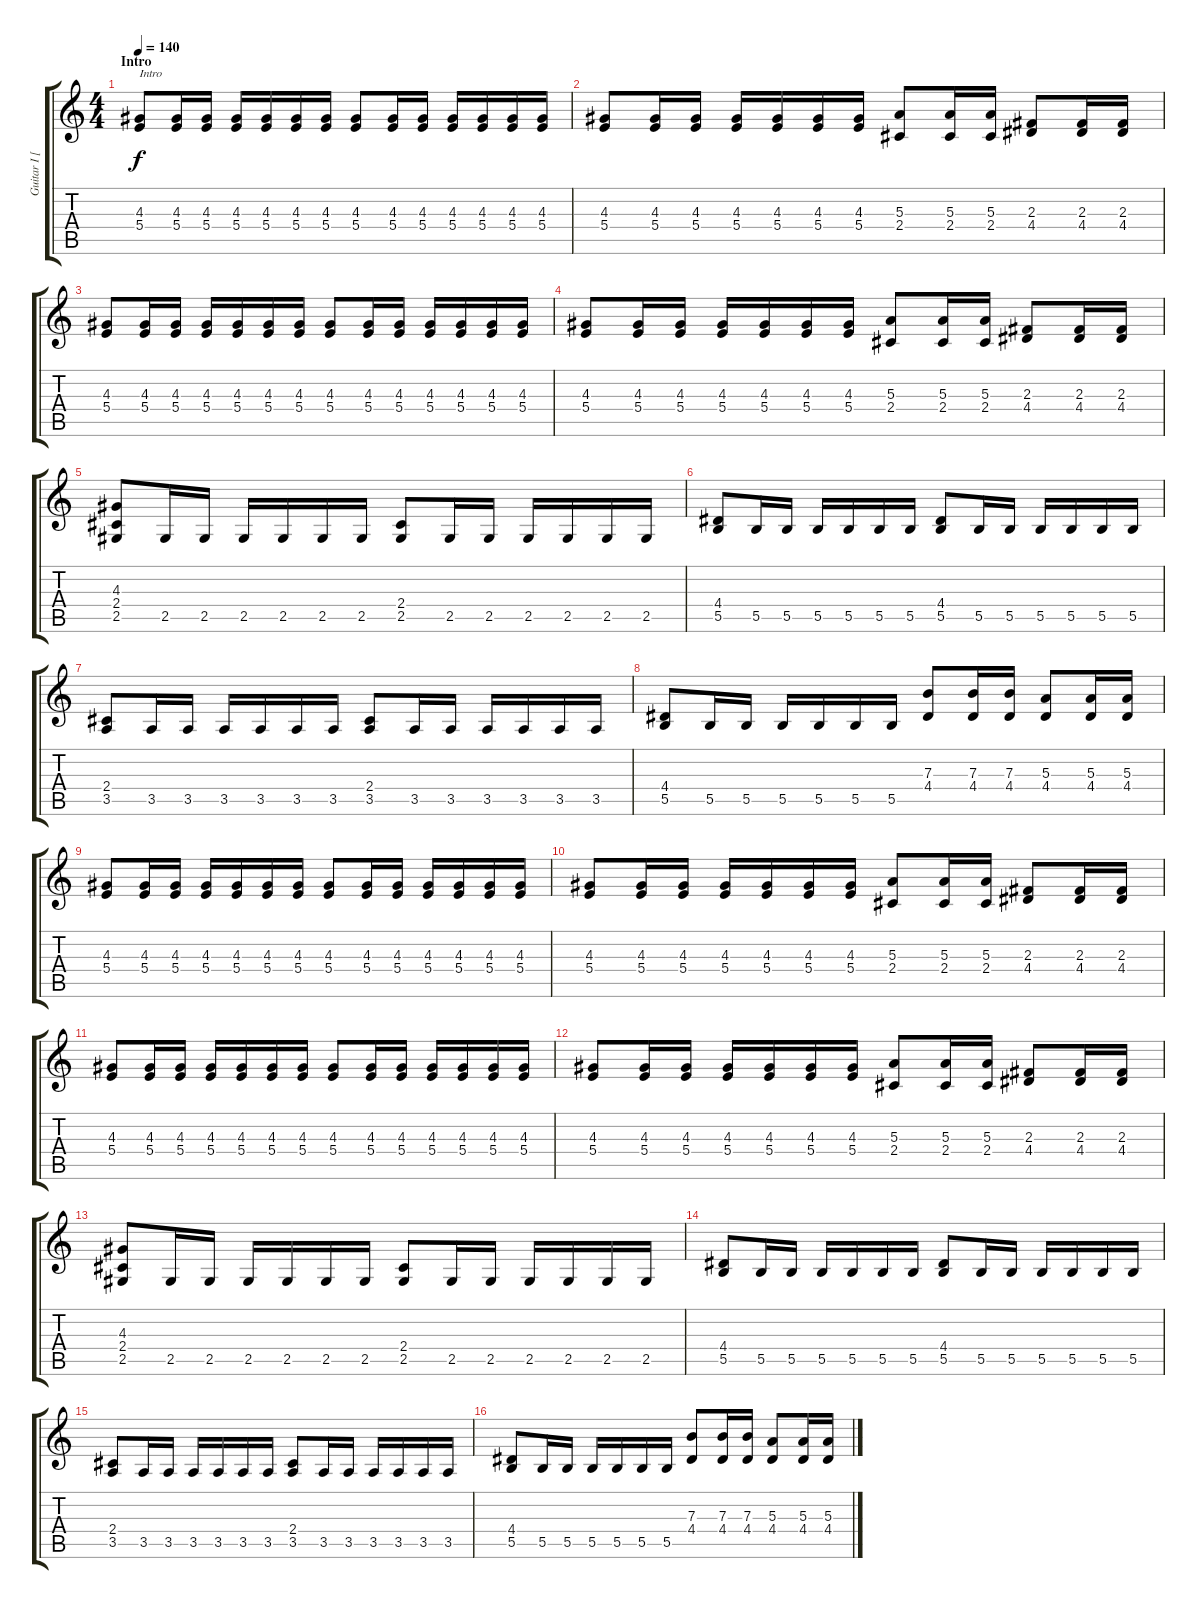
\track ("Guitar I [Sundin]" "Guitar I [") {instrument distortionguitar}
\staff {score tabs}
\tuning (Db4 Ab3 E3 B2 Gb2 Db2) {hide}
\ts (4 4)
\section ("" "Intro")
\tempo 140
\clef g2
\ks c
(4.3 5.4).8{txt "Intro" dy f instrument distortionguitar} (4.3 5.4).16 (4.3 5.4).16 (4.3 5.4).16 (4.3 5.4).16 (4.3 5.4).16 (4.3 5.4).16 (4.3 5.4).8 (4.3 5.4).16 (4.3 5.4).16 (4.3 5.4).16 (4.3 5.4).16 (4.3 5.4).16 (4.3 5.4).16 |
(4.3 5.4).8 (4.3 5.4).16 (4.3 5.4).16 (4.3 5.4).16 (4.3 5.4).16 (4.3 5.4).16 (4.3 5.4).16 (5.3 2.4).8 (5.3 2.4).16 (5.3 2.4).16 (2.3 4.4).8 (2.3 4.4).16 (2.3 4.4).16 |
(4.3 5.4).8 (4.3 5.4).16 (4.3 5.4).16 (4.3 5.4).16 (4.3 5.4).16 (4.3 5.4).16 (4.3 5.4).16 (4.3 5.4).8 (4.3 5.4).16 (4.3 5.4).16 (4.3 5.4).16 (4.3 5.4).16 (4.3 5.4).16 (4.3 5.4).16 |
(4.3 5.4).8 (4.3 5.4).16 (4.3 5.4).16 (4.3 5.4).16 (4.3 5.4).16 (4.3 5.4).16 (4.3 5.4).16 (5.3 2.4).8 (5.3 2.4).16 (5.3 2.4).16 (2.3 4.4).8 (2.3 4.4).16 (2.3 4.4).16 |
(4.3 2.4 2.5).8 2.5.16 2.5.16 2.5.16 2.5.16 2.5.16 2.5.16 (2.4 2.5).8 2.5.16 2.5.16 2.5.16 2.5.16 2.5.16 2.5.16 |
(4.4 5.5).8 5.5.16 5.5.16 5.5.16 5.5.16 5.5.16 5.5.16 (4.4 5.5).8 5.5.16 5.5.16 5.5.16 5.5.16 5.5.16 5.5.16 |
(2.4 3.5).8 3.5.16 3.5.16 3.5.16 3.5.16 3.5.16 3.5.16 (2.4 3.5).8 3.5.16 3.5.16 3.5.16 3.5.16 3.5.16 3.5.16 |
(4.4 5.5).8 5.5.16 5.5.16 5.5.16 5.5.16 5.5.16 5.5.16 (7.3 4.4).8 (7.3 4.4).16 (7.3 4.4).16 (5.3 4.4).8 (5.3 4.4).16 (5.3 4.4).16 |
(4.3 5.4).8 (4.3 5.4).16 (4.3 5.4).16 (4.3 5.4).16 (4.3 5.4).16 (4.3 5.4).16 (4.3 5.4).16 (4.3 5.4).8 (4.3 5.4).16 (4.3 5.4).16 (4.3 5.4).16 (4.3 5.4).16 (4.3 5.4).16 (4.3 5.4).16 |
(4.3 5.4).8 (4.3 5.4).16 (4.3 5.4).16 (4.3 5.4).16 (4.3 5.4).16 (4.3 5.4).16 (4.3 5.4).16 (5.3 2.4).8 (5.3 2.4).16 (5.3 2.4).16 (2.3 4.4).8 (2.3 4.4).16 (2.3 4.4).16 |
(4.3 5.4).8 (4.3 5.4).16 (4.3 5.4).16 (4.3 5.4).16 (4.3 5.4).16 (4.3 5.4).16 (4.3 5.4).16 (4.3 5.4).8 (4.3 5.4).16 (4.3 5.4).16 (4.3 5.4).16 (4.3 5.4).16 (4.3 5.4).16 (4.3 5.4).16 |
(4.3 5.4).8 (4.3 5.4).16 (4.3 5.4).16 (4.3 5.4).16 (4.3 5.4).16 (4.3 5.4).16 (4.3 5.4).16 (5.3 2.4).8 (5.3 2.4).16 (5.3 2.4).16 (2.3 4.4).8 (2.3 4.4).16 (2.3 4.4).16 |
(4.3 2.4 2.5).8 2.5.16 2.5.16 2.5.16 2.5.16 2.5.16 2.5.16 (2.4 2.5).8 2.5.16 2.5.16 2.5.16 2.5.16 2.5.16 2.5.16 |
(4.4 5.5).8 5.5.16 5.5.16 5.5.16 5.5.16 5.5.16 5.5.16 (4.4 5.5).8 5.5.16 5.5.16 5.5.16 5.5.16 5.5.16 5.5.16 |
(2.4 3.5).8 3.5.16 3.5.16 3.5.16 3.5.16 3.5.16 3.5.16 (2.4 3.5).8 3.5.16 3.5.16 3.5.16 3.5.16 3.5.16 3.5.16 |
(4.4 5.5).8 5.5.16 5.5.16 5.5.16 5.5.16 5.5.16 5.5.16 (7.3 4.4).8 (7.3 4.4).16 (7.3 4.4).16 (5.3 4.4).8 (5.3 4.4).16 (5.3 4.4).16
